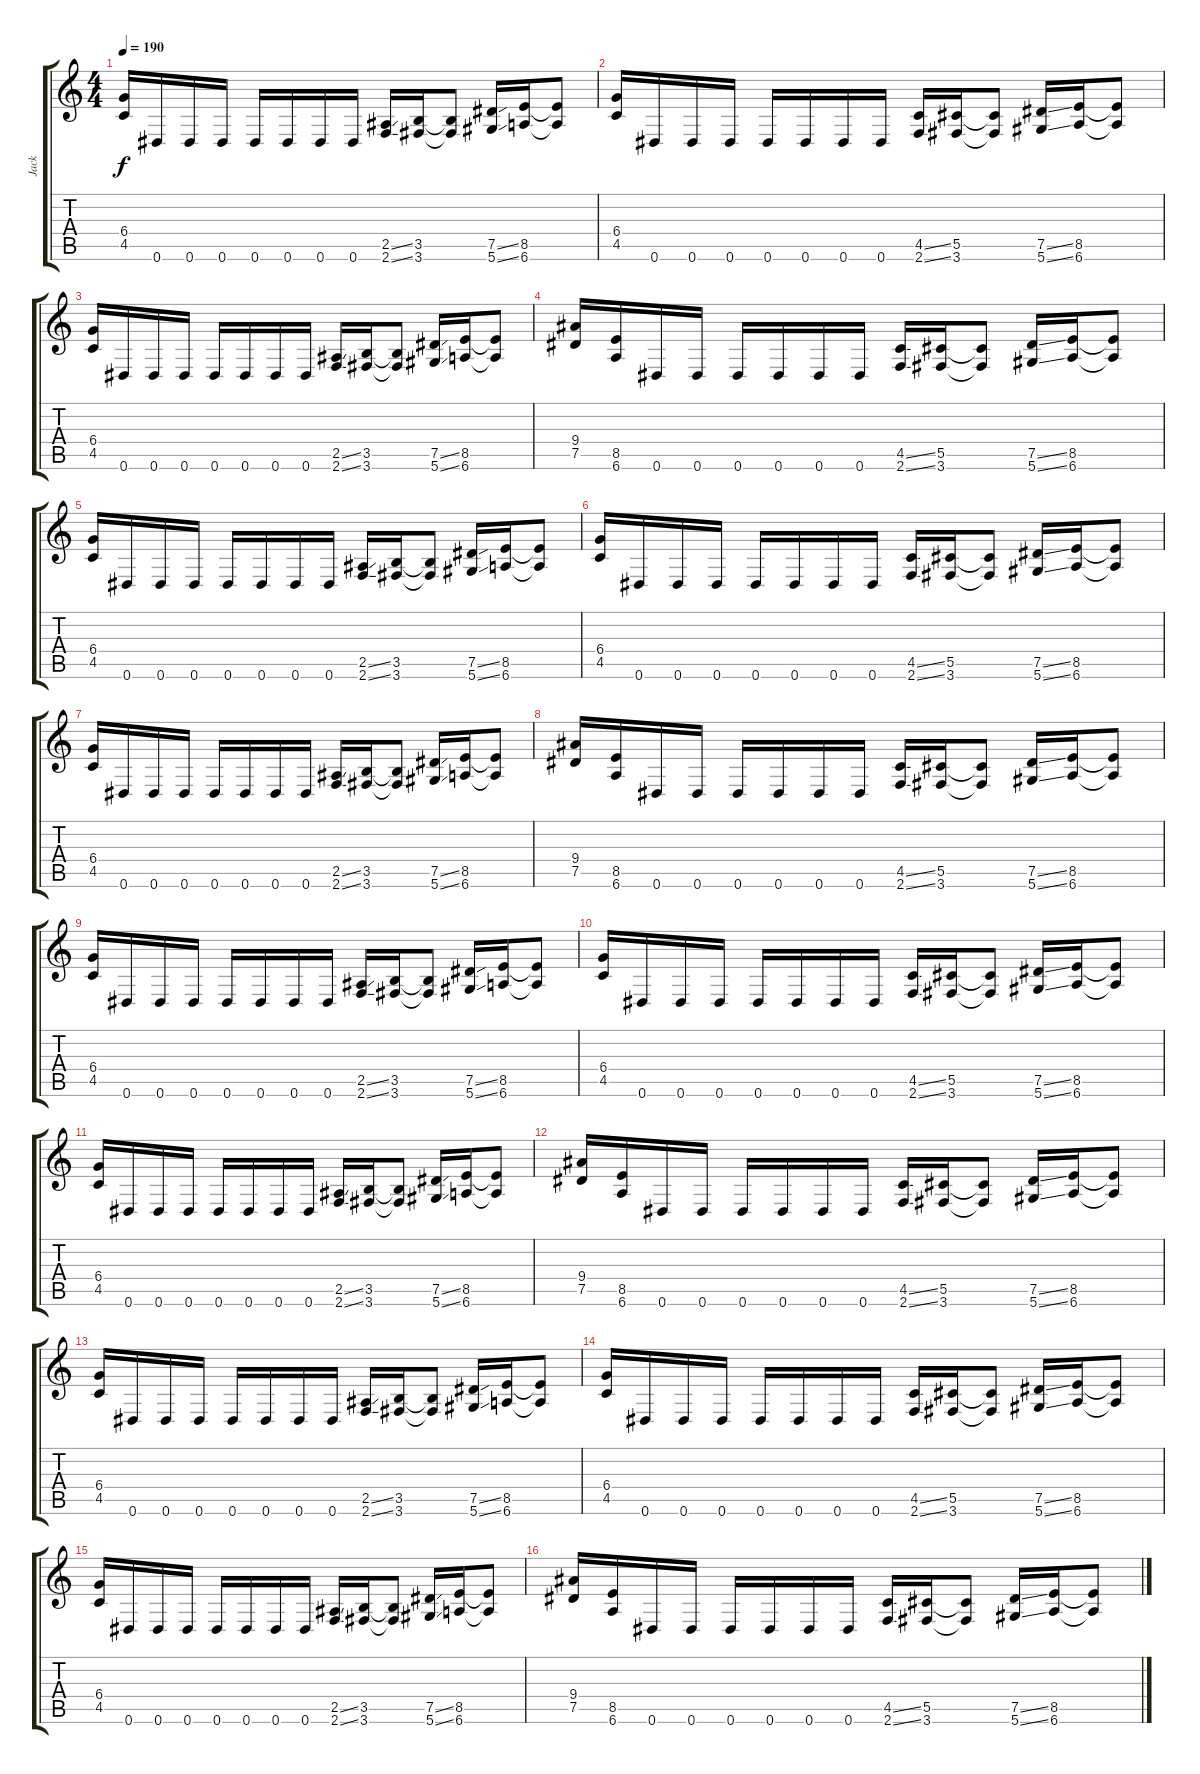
\track ("Jack" "Jack") {instrument distortionguitar}
\staff {score tabs}
\tuning (Eb4 Bb3 Gb3 Db3 Ab2 Eb2) {hide}
\ts (4 4)
\tempo 190
\clef g2
\ks c
(6.4 4.5).16{dy f} 0.6.16 0.6.16 0.6.16 0.6.16 0.6.16 0.6.16 0.6.16 (2.5{ss} 2.6{ss}).16 (3.5 3.6).16 (3.5{t} 3.6{t}).8 (7.5{ss} 5.6{ss}).16 (8.5 6.6).16 (8.5{t} 6.6{t}).8 |
(6.4 4.5).16 0.6.16 0.6.16 0.6.16 0.6.16 0.6.16 0.6.16 0.6.16 (4.5{ss} 2.6{ss}).16 (5.5 3.6).16 (5.5{t} 3.6{t}).8 (7.5{ss} 5.6{ss}).16 (8.5 6.6).16 (8.5{t} 6.6{t}).8 |
(6.4 4.5).16 0.6.16 0.6.16 0.6.16 0.6.16 0.6.16 0.6.16 0.6.16 (2.5{ss} 2.6{ss}).16 (3.5 3.6).16 (3.5{t} 3.6{t}).8 (7.5{ss} 5.6{ss}).16 (8.5 6.6).16 (8.5{t} 6.6{t}).8 |
(9.4 7.5).16 (8.5 6.6).16 0.6.16 0.6.16 0.6.16 0.6.16 0.6.16 0.6.16 (4.5{ss} 2.6{ss}).16 (5.5 3.6).16 (5.5{t} 3.6{t}).8 (7.5{ss} 5.6{ss}).16 (8.5 6.6).16 (8.5{t} 6.6{t}).8 |
(6.4 4.5).16 0.6.16 0.6.16 0.6.16 0.6.16 0.6.16 0.6.16 0.6.16 (2.5{ss} 2.6{ss}).16 (3.5 3.6).16 (3.5{t} 3.6{t}).8 (7.5{ss} 5.6{ss}).16 (8.5 6.6).16 (8.5{t} 6.6{t}).8 |
(6.4 4.5).16 0.6.16 0.6.16 0.6.16 0.6.16 0.6.16 0.6.16 0.6.16 (4.5{ss} 2.6{ss}).16 (5.5 3.6).16 (5.5{t} 3.6{t}).8 (7.5{ss} 5.6{ss}).16 (8.5 6.6).16 (8.5{t} 6.6{t}).8 |
(6.4 4.5).16 0.6.16 0.6.16 0.6.16 0.6.16 0.6.16 0.6.16 0.6.16 (2.5{ss} 2.6{ss}).16 (3.5 3.6).16 (3.5{t} 3.6{t}).8 (7.5{ss} 5.6{ss}).16 (8.5 6.6).16 (8.5{t} 6.6{t}).8 |
(9.4 7.5).16 (8.5 6.6).16 0.6.16 0.6.16 0.6.16 0.6.16 0.6.16 0.6.16 (4.5{ss} 2.6{ss}).16 (5.5 3.6).16 (5.5{t} 3.6{t}).8 (7.5{ss} 5.6{ss}).16 (8.5 6.6).16 (8.5{t} 6.6{t}).8 |
(6.4 4.5).16 0.6.16 0.6.16 0.6.16 0.6.16 0.6.16 0.6.16 0.6.16 (2.5{ss} 2.6{ss}).16 (3.5 3.6).16 (3.5{t} 3.6{t}).8 (7.5{ss} 5.6{ss}).16 (8.5 6.6).16 (8.5{t} 6.6{t}).8 |
(6.4 4.5).16 0.6.16 0.6.16 0.6.16 0.6.16 0.6.16 0.6.16 0.6.16 (4.5{ss} 2.6{ss}).16 (5.5 3.6).16 (5.5{t} 3.6{t}).8 (7.5{ss} 5.6{ss}).16 (8.5 6.6).16 (8.5{t} 6.6{t}).8 |
(6.4 4.5).16 0.6.16 0.6.16 0.6.16 0.6.16 0.6.16 0.6.16 0.6.16 (2.5{ss} 2.6{ss}).16 (3.5 3.6).16 (3.5{t} 3.6{t}).8 (7.5{ss} 5.6{ss}).16 (8.5 6.6).16 (8.5{t} 6.6{t}).8 |
(9.4 7.5).16 (8.5 6.6).16 0.6.16 0.6.16 0.6.16 0.6.16 0.6.16 0.6.16 (4.5{ss} 2.6{ss}).16 (5.5 3.6).16 (5.5{t} 3.6{t}).8 (7.5{ss} 5.6{ss}).16 (8.5 6.6).16 (8.5{t} 6.6{t}).8 |
(6.4 4.5).16 0.6.16 0.6.16 0.6.16 0.6.16 0.6.16 0.6.16 0.6.16 (2.5{ss} 2.6{ss}).16 (3.5 3.6).16 (3.5{t} 3.6{t}).8 (7.5{ss} 5.6{ss}).16 (8.5 6.6).16 (8.5{t} 6.6{t}).8 |
(6.4 4.5).16 0.6.16 0.6.16 0.6.16 0.6.16 0.6.16 0.6.16 0.6.16 (4.5{ss} 2.6{ss}).16 (5.5 3.6).16 (5.5{t} 3.6{t}).8 (7.5{ss} 5.6{ss}).16 (8.5 6.6).16 (8.5{t} 6.6{t}).8 |
(6.4 4.5).16 0.6.16 0.6.16 0.6.16 0.6.16 0.6.16 0.6.16 0.6.16 (2.5{ss} 2.6{ss}).16 (3.5 3.6).16 (3.5{t} 3.6{t}).8 (7.5{ss} 5.6{ss}).16 (8.5 6.6).16 (8.5{t} 6.6{t}).8 |
(9.4 7.5).16 (8.5 6.6).16 0.6.16 0.6.16 0.6.16 0.6.16 0.6.16 0.6.16 (4.5{ss} 2.6{ss}).16 (5.5 3.6).16 (5.5{t} 3.6{t}).8 (7.5{ss} 5.6{ss}).16 (8.5 6.6).16 (8.5{t} 6.6{t}).8
